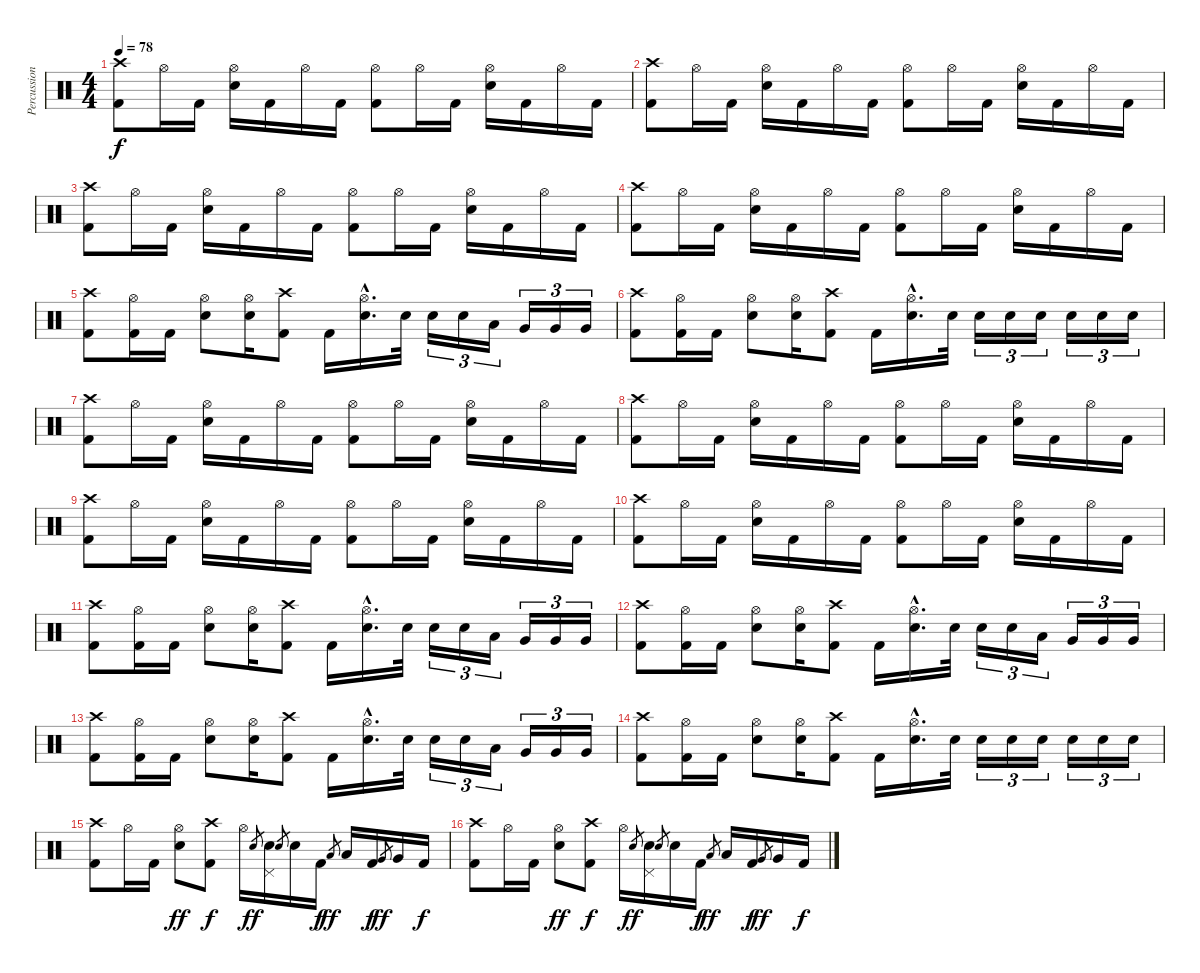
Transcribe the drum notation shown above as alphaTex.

\track ("Percussion" "Percussion") {instrument percussion}
\staff {score}
\articulation defaults
\ts (4 4)
\tempo 78
\clef neutral
\ks c
("Crash high (hit)" "Kick (hit) 2").8{dy f} "Hi-Hat (open)".16 "Kick (hit) 2".16 ("Hi-Hat (open)" "Snare (hit) 2").16 "Kick (hit) 2".16 "Hi-Hat (open)".16 "Kick (hit) 2".16 ("Hi-Hat (open)" "Kick (hit) 2").8 "Hi-Hat (open)".16 "Kick (hit) 2".16 ("Hi-Hat (open)" "Snare (hit) 2").16 "Kick (hit) 2".16 "Hi-Hat (open)".16 "Kick (hit) 2".16 |
("Crash high (hit)" "Kick (hit) 2").8 "Hi-Hat (open)".16 "Kick (hit) 2".16 ("Hi-Hat (open)" "Snare (hit) 2").16 "Kick (hit) 2".16 "Hi-Hat (open)".16 "Kick (hit) 2".16 ("Hi-Hat (open)" "Kick (hit) 2").8 "Hi-Hat (open)".16 "Kick (hit) 2".16 ("Hi-Hat (open)" "Snare (hit) 2").16 "Kick (hit) 2".16 "Hi-Hat (open)".16 "Kick (hit) 2".16 |
("Crash high (hit)" "Kick (hit) 2").8 "Hi-Hat (open)".16 "Kick (hit) 2".16 ("Hi-Hat (open)" "Snare (hit) 2").16 "Kick (hit) 2".16 "Hi-Hat (open)".16 "Kick (hit) 2".16 ("Hi-Hat (open)" "Kick (hit) 2").8 "Hi-Hat (open)".16 "Kick (hit) 2".16 ("Hi-Hat (open)" "Snare (hit) 2").16 "Kick (hit) 2".16 "Hi-Hat (open)".16 "Kick (hit) 2".16 |
("Crash high (hit)" "Kick (hit) 2").8 "Hi-Hat (open)".16 "Kick (hit) 2".16 ("Hi-Hat (open)" "Snare (hit) 2").16 "Kick (hit) 2".16 "Hi-Hat (open)".16 "Kick (hit) 2".16 ("Hi-Hat (open)" "Kick (hit) 2").8 "Hi-Hat (open)".16 "Kick (hit) 2".16 ("Hi-Hat (open)" "Snare (hit) 2").16 "Kick (hit) 2".16 "Hi-Hat (open)".16 "Kick (hit) 2".16 |
("Crash high (hit)" "Kick (hit) 2").8 ("Hi-Hat (open)" "Kick (hit) 2").16 "Kick (hit) 2".16 ("Hi-Hat (open)" "Snare (hit) 2").8 ("Hi-Hat (open)" "Snare (hit) 2").16 ("Crash high (hit)" "Kick (hit) 2").8 "Kick (hit) 2".16 ("Hi-Hat (open)"{hac} "Snare (hit) 2"{hac}).16{d} "Snare (hit) 2".32 "Snare (hit) 2".16{tu (3 2)} "Snare (hit) 2".16{tu (3 2)} "Low Tom (hit)".16{tu (3 2)} "Very Low Tom (hit)".16{tu (3 2)} "Very Low Tom (hit)".16{tu (3 2)} "Very Low Tom (hit)".16{tu (3 2)} |
("Crash high (hit)" "Kick (hit) 2").8 ("Hi-Hat (open)" "Kick (hit) 2").16 "Kick (hit) 2".16 ("Hi-Hat (open)" "Snare (hit) 2").8 ("Hi-Hat (open)" "Snare (hit) 2").16 ("Crash high (hit)" "Kick (hit) 2").8 "Kick (hit) 2".16 ("Hi-Hat (open)"{hac} "Snare (hit) 2"{hac}).16{d} "Snare (hit) 2".32 "Snare (hit) 2".16{tu (3 2)} "Snare (hit) 2".16{tu (3 2)} "Snare (hit) 2".16{tu (3 2)} "Snare (hit) 2".16{tu (3 2)} "Snare (hit) 2".16{tu (3 2)} "Snare (hit) 2".16{tu (3 2)} |
("Crash high (hit)" "Kick (hit) 2").8 "Hi-Hat (open)".16 "Kick (hit) 2".16 ("Hi-Hat (open)" "Snare (hit) 2").16 "Kick (hit) 2".16 "Hi-Hat (open)".16 "Kick (hit) 2".16 ("Hi-Hat (open)" "Kick (hit) 2").8 "Hi-Hat (open)".16 "Kick (hit) 2".16 ("Hi-Hat (open)" "Snare (hit) 2").16 "Kick (hit) 2".16 "Hi-Hat (open)".16 "Kick (hit) 2".16 |
("Crash high (hit)" "Kick (hit) 2").8 "Hi-Hat (open)".16 "Kick (hit) 2".16 ("Hi-Hat (open)" "Snare (hit) 2").16 "Kick (hit) 2".16 "Hi-Hat (open)".16 "Kick (hit) 2".16 ("Hi-Hat (open)" "Kick (hit) 2").8 "Hi-Hat (open)".16 "Kick (hit) 2".16 ("Hi-Hat (open)" "Snare (hit) 2").16 "Kick (hit) 2".16 "Hi-Hat (open)".16 "Kick (hit) 2".16 |
("Crash high (hit)" "Kick (hit) 2").8 "Hi-Hat (open)".16 "Kick (hit) 2".16 ("Hi-Hat (open)" "Snare (hit) 2").16 "Kick (hit) 2".16 "Hi-Hat (open)".16 "Kick (hit) 2".16 ("Hi-Hat (open)" "Kick (hit) 2").8 "Hi-Hat (open)".16 "Kick (hit) 2".16 ("Hi-Hat (open)" "Snare (hit) 2").16 "Kick (hit) 2".16 "Hi-Hat (open)".16 "Kick (hit) 2".16 |
("Crash high (hit)" "Kick (hit) 2").8 "Hi-Hat (open)".16 "Kick (hit) 2".16 ("Hi-Hat (open)" "Snare (hit) 2").16 "Kick (hit) 2".16 "Hi-Hat (open)".16 "Kick (hit) 2".16 ("Hi-Hat (open)" "Kick (hit) 2").8 "Hi-Hat (open)".16 "Kick (hit) 2".16 ("Hi-Hat (open)" "Snare (hit) 2").16 "Kick (hit) 2".16 "Hi-Hat (open)".16 "Kick (hit) 2".16 |
("Crash high (hit)" "Kick (hit) 2").8 ("Hi-Hat (open)" "Kick (hit) 2").16 "Kick (hit) 2".16 ("Hi-Hat (open)" "Snare (hit) 2").8 ("Hi-Hat (open)" "Snare (hit) 2").16 ("Crash high (hit)" "Kick (hit) 2").8 "Kick (hit) 2".16 ("Hi-Hat (open)"{hac} "Snare (hit) 2"{hac}).16{d} "Snare (hit) 2".32 "Snare (hit) 2".16{tu (3 2)} "Snare (hit) 2".16{tu (3 2)} "Low Tom (hit)".16{tu (3 2)} "Very Low Tom (hit)".16{tu (3 2)} "Very Low Tom (hit)".16{tu (3 2)} "Very Low Tom (hit)".16{tu (3 2)} |
("Crash high (hit)" "Kick (hit) 2").8 ("Hi-Hat (open)" "Kick (hit) 2").16 "Kick (hit) 2".16 ("Hi-Hat (open)" "Snare (hit) 2").8 ("Hi-Hat (open)" "Snare (hit) 2").16 ("Crash high (hit)" "Kick (hit) 2").8 "Kick (hit) 2".16 ("Hi-Hat (open)"{hac} "Snare (hit) 2"{hac}).16{d} "Snare (hit) 2".32 "Snare (hit) 2".16{tu (3 2)} "Snare (hit) 2".16{tu (3 2)} "Low Tom (hit)".16{tu (3 2)} "Very Low Tom (hit)".16{tu (3 2)} "Very Low Tom (hit)".16{tu (3 2)} "Very Low Tom (hit)".16{tu (3 2)} |
("Crash high (hit)" "Kick (hit) 2").8 ("Hi-Hat (open)" "Kick (hit) 2").16 "Kick (hit) 2".16 ("Hi-Hat (open)" "Snare (hit) 2").8 ("Hi-Hat (open)" "Snare (hit) 2").16 ("Crash high (hit)" "Kick (hit) 2").8 "Kick (hit) 2".16 ("Hi-Hat (open)"{hac} "Snare (hit) 2"{hac}).16{d} "Snare (hit) 2".32 "Snare (hit) 2".16{tu (3 2)} "Snare (hit) 2".16{tu (3 2)} "Low Tom (hit)".16{tu (3 2)} "Very Low Tom (hit)".16{tu (3 2)} "Very Low Tom (hit)".16{tu (3 2)} "Very Low Tom (hit)".16{tu (3 2)} |
("Crash high (hit)" "Kick (hit) 2").8 ("Hi-Hat (open)" "Kick (hit) 2").16 "Kick (hit) 2".16 ("Hi-Hat (open)" "Snare (hit) 2").8 ("Hi-Hat (open)" "Snare (hit) 2").16 ("Crash high (hit)" "Kick (hit) 2").8 "Kick (hit) 2".16 ("Hi-Hat (open)"{hac} "Snare (hit) 2"{hac}).16{d} "Snare (hit) 2".32 "Snare (hit) 2".16{tu (3 2)} "Snare (hit) 2".16{tu (3 2)} "Snare (hit) 2".16{tu (3 2)} "Snare (hit) 2".16{tu (3 2)} "Snare (hit) 2".16{tu (3 2)} "Snare (hit) 2".16{tu (3 2)} |
("Crash high (hit)" "Kick (hit) 2").8 "Hi-Hat (open)".16 "Kick (hit) 2".16 ("Hi-Hat (open)" "Snare (hit) 2").8{dy ff} ("Crash high (hit)" "Kick (hit) 2").8{dy f} "Hi-Hat (open)".16 "Snare (hit) 2".8{gr dy ff} ("Pedal Hi-Hat (hit)" "Snare (hit) 2").16 "Snare (hit) 2".8{gr} "Snare (hit) 2".16 "Kick (hit) 2".16{dy f} "Low Tom (hit)".8{gr dy ff} "Low Tom (hit)".16 "Kick (hit) 2".16{dy f} "Very Low Tom (hit)".8{gr dy ff} "Very Low Tom (hit)".16 "Kick (hit) 2".16{dy f} |
("Crash high (hit)" "Kick (hit) 2").8 "Hi-Hat (open)".16 "Kick (hit) 2".16 ("Hi-Hat (open)" "Snare (hit) 2").8{dy ff} ("Crash high (hit)" "Kick (hit) 2").8{dy f} "Hi-Hat (open)".16 "Snare (hit) 2".8{gr dy ff} ("Pedal Hi-Hat (hit)" "Snare (hit) 2").16 "Snare (hit) 2".8{gr} "Snare (hit) 2".16 "Kick (hit) 2".16{dy f} "Low Tom (hit)".8{gr dy ff} "Low Tom (hit)".16 "Kick (hit) 2".16{dy f} "Very Low Tom (hit)".8{gr dy ff} "Very Low Tom (hit)".16 "Kick (hit) 2".16{dy f}
